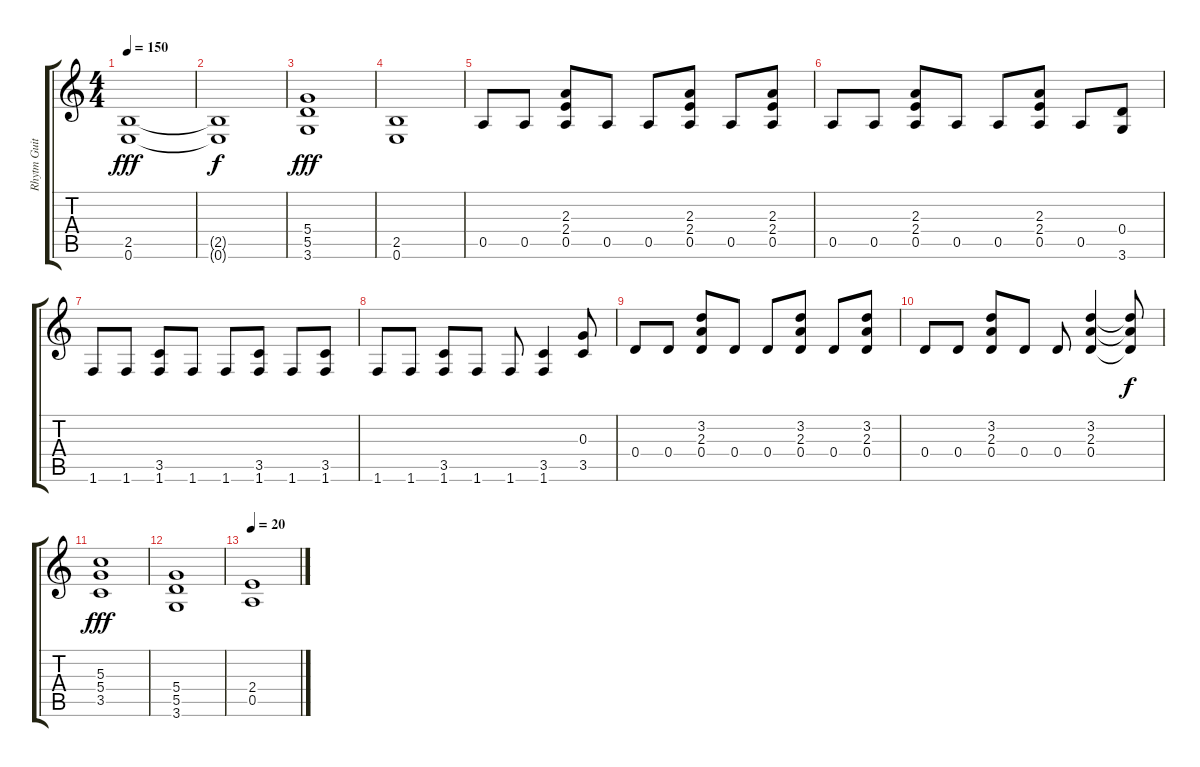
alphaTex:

\track ("Rhytm Guitar" "Rhytm Guit") {instrument distortionguitar}
\staff {score tabs}
\tuning (E4 B3 G3 D3 A2 E2) {hide}
\ts (4 4)
\tempo 150
\clef g2
\ks c
(2.5 0.6).1{dy fff} |
(2.5{t} 0.6{t}).1{dy f} |
(5.4 5.5 3.6).1{dy fff} |
(2.5 0.6).1 |
0.5.8 0.5.8 (2.3 2.4 0.5).8 0.5.8 0.5.8 (2.3 2.4 0.5).8 0.5.8 (2.3 2.4 0.5).8 |
0.5.8 0.5.8 (2.3 2.4 0.5).8 0.5.8 0.5.8 (2.3 2.4 0.5).8 0.5.8 (0.4 3.6).8 |
1.6.8 1.6.8 (3.5 1.6).8 1.6.8 1.6.8 (3.5 1.6).8 1.6.8 (3.5 1.6).8 |
1.6.8 1.6.8 (3.5 1.6).8 1.6.8 1.6.8 (3.5 1.6).4 (0.3 3.5).8 |
0.4.8 0.4.8 (3.2 2.3 0.4).8 0.4.8 0.4.8 (3.2 2.3 0.4).8 0.4.8 (3.2 2.3 0.4).8 |
0.4.8 0.4.8 (3.2 2.3 0.4).8 0.4.8 0.4.8 (3.2 2.3 0.4).4 (3.2{t} 2.3{t} 0.4{t}).8{dy f} |
(5.3 5.4 3.5).1{dy fff} |
(5.4 5.5 3.6).1 |
\tempo 20
(2.4 0.5).1{volume 16}
